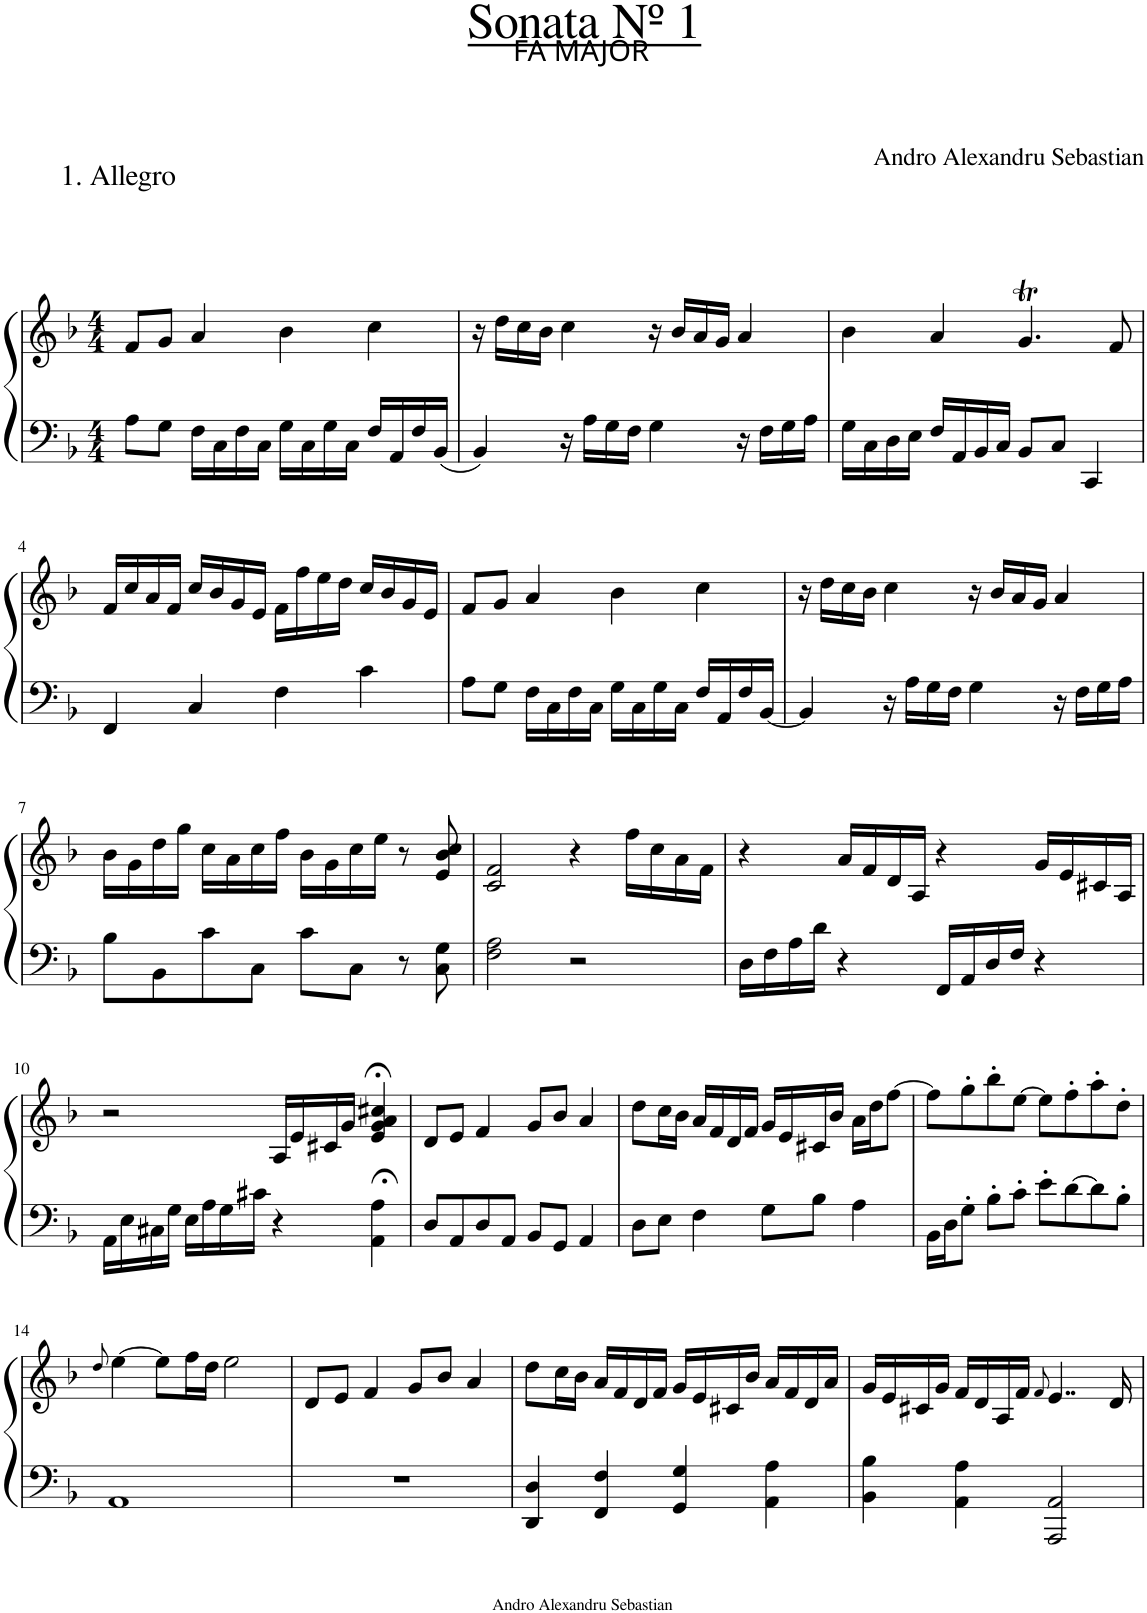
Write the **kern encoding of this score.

**kern	**kern
*part1	*part1
*staff2	*staff1
*I"Pian	*
*I'Pian	*
*clefF4	*clefG2
*k[b-]	*k[b-]
*M4/4	*M4/4
=1	=1
8A\L	8f/L
8G\J	8g/J
16F\LL	4a/
16C\	.
16F\	.
16C\JJ	.
16G\LL	4b-\
16C\	.
16G\	.
16C\JJ	.
16F/LL	4cc\
16AA/	.
16F/	.
16BB-/JJ	.
=2	=2
4BB-/	16r
.	16dd\LL
.	16cc\
.	16b-\JJ
16r	4cc\
16A\LL	.
16G\	.
16F\JJ	.
4G\	16r
.	16b-/LL
.	16a/
.	16g/JJ
16r	4a/
16F\LL	.
16G\	.
16A\JJ	.
=3	=3
16G\LL	4b-\
16C\	.
16D\	.
16E\JJ	.
16F/LL	4a/
16AA/	.
16BB-/	.
16C/JJ	.
8BB-/L	4.gT/
8C/J	.
4CC/	.
.	8f/
!!LO:LB:g=z
=4	=4
4FF/	16f/LL
.	16cc/
.	16a/
.	16f/JJ
4C/	16cc/LL
.	16b-/
.	16g/
.	16e/JJ
4F\	16f\LL
.	16ff\
.	16ee\
.	16dd\JJ
4c\	16cc/LL
.	16b-/
.	16g/
.	16e/JJ
=5	=5
8A\L	8f/L
8G\J	8g/J
16F\LL	4a/
16C\	.
16F\	.
16C\JJ	.
16G\LL	4b-\
16C\	.
16G\	.
16C\JJ	.
16F/LL	4cc\
16AA/	.
16F/	.
[16BB-/JJ	.
=6	=6
4BB-/]	16r
.	16dd\LL
.	16cc\
.	16b-\JJ
16r	4cc\
16A\LL	.
16G\	.
16F\JJ	.
4G\	16r
.	16b-/LL
.	16a/
.	16g/JJ
16r	4a/
16F\LL	.
16G\	.
16A\JJ	.
!!LO:LB:g=z
=7	=7
8B-\L	16b-\LL
.	16g\
8BB-\	16dd\
.	16gg\JJ
8c\	16cc\LL
.	16a\
8C\J	16cc\
.	16ff\JJ
8c\L	16b-\LL
.	16g\
8C\J	16cc\
.	16ee\JJ
8r	8r
8C\ 8G\	8e/ 8b-/ 8cc/
=8	=8
2F\ 2A\	2c/ 2f/
2r	4r
.	16ff\LL
.	16cc\
.	16a\
.	16f\JJ
=9	=9
16D\LL	4r
16F\	.
16A\	.
16d\JJ	.
4r	16a/LL
.	16f/
.	16d/
.	16A/JJ
16FF/LL	4r
16AA/	.
16D/	.
16F/JJ	.
4r	16g/LL
.	16e/
.	16c#X/
.	16A/JJ
!!LO:LB:g=z
=10	=10
16AA\LL	2r
16E\	.
16C#X\	.
16G\JJ	.
16E\LL	.
16A\	.
16G\	.
16c#X\JJ	.
4r	16A/LL
.	16e/
.	16c#X/
.	16g/JJ
4AA\;< 4A\;<	4e/;< 4g/;< 4a/;< 4cc#X/;<
=11	=11
8D/L	8d/L
8AA/	8e/J
8D/	4f/
8AA/J	.
8BB-/L	8g/L
8GG/J	8b-/J
4AA/	4a/
=12	=12
8D\L	8dd\L
8E\J	16cc\L
.	16b-\JJ
4F\	16a/LL
.	16f/
.	16d/
.	16f/JJ
8G\L	16g/LL
.	16e/
8B-\J	16c#X/
.	16b-/JJ
4A\	16a\LL
.	16dd\J
.	[8ff\J
=13	=13
16BB-\LL	8ff\L]
16D\J	.
8G'\J	8gg'\
8B-'\L	8bb-'\
8c'\J	[8ee\J
8e'\L	8ee\L]
[8d\	8ff'\
8d\]	8aa'\
8B-'\J	8dd'\J
!!LO:LB:g=z
=14	=14
.	8qdd/
1AA	[4ee\
.	8ee\L]
.	16ff\L
.	16dd\JJ
.	2ee\
=15	=15
1r	8d/L
.	8e/J
.	4f/
.	8g/L
.	8b-/J
.	4a/
=16	=16
4DD/ 4D/	8dd\L
.	16cc\L
.	16b-\JJ
4FF/ 4F/	16a/LL
.	16f/
.	16d/
.	16f/JJ
4GG/ 4G/	16g/LL
.	16e/
.	16c#X/
.	16b-/JJ
4AA\ 4A\	16a/LL
.	16f/
.	16d/
.	16a/JJ
=17	=17
4BB-\ 4B-\	16g/LL
.	16e/
.	16c#X/
.	16g/JJ
4AA\ 4A\	16f/LL
.	16d/
.	16A/
.	16f/JJ
.	8qf/
2AAA/ 2AA/	4..e/
.	16d/
=	=
*-	*-
